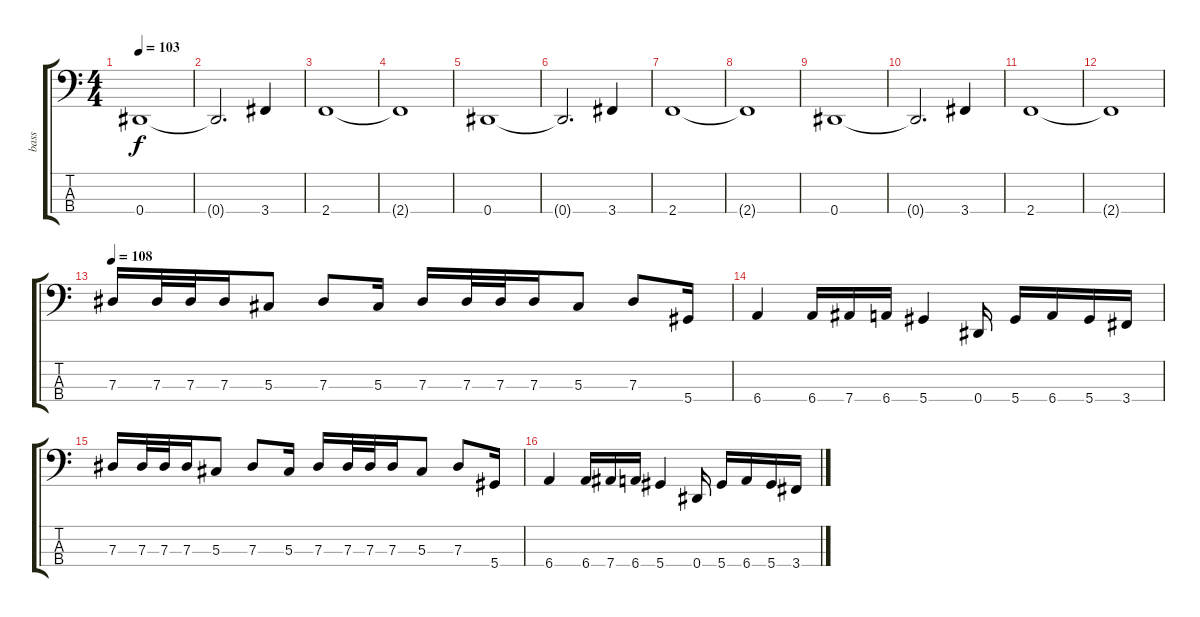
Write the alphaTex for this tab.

\track ("bass" "bass") {solo instrument electricbasspick}
\staff {score tabs}
\tuning (Gb2 Db2 Ab1 Eb1) {hide}
\ts (4 4)
\tempo 103
\clef f4
\ks c
0.4.1{dy f} |
0.4{t}.2{d} 3.4.4 |
2.4.1 |
2.4{t}.1 |
0.4.1 |
0.4{t}.2{d} 3.4.4 |
2.4.1 |
2.4{t}.1 |
0.4.1 |
0.4{t}.2{d} 3.4.4 |
2.4.1 |
2.4{t}.1 |
\tempo 108
7.3.16 7.3.32 7.3.32 7.3.16 5.3.8 7.3.8 5.3.16 7.3.16 7.3.32 7.3.32 7.3.16 5.3.8 7.3.8 5.4.16 |
6.4.4 6.4.16 7.4.16 6.4.16 5.4.4 0.4.16 5.4.16 6.4.16 5.4.16 3.4.16 |
7.3.16 7.3.32 7.3.32 7.3.16 5.3.8 7.3.8 5.3.16 7.3.16 7.3.32 7.3.32 7.3.16 5.3.8 7.3.8 5.4.16 |
6.4.4 6.4.16 7.4.16 6.4.16 5.4.4 0.4.16 5.4.16 6.4.16 5.4.16 3.4.16
